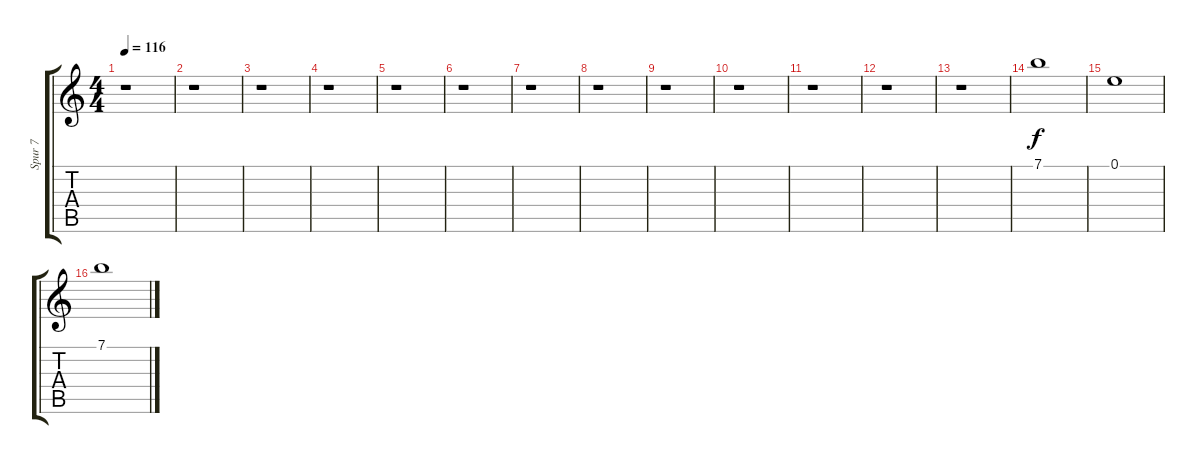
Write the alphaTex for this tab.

\track ("Spur 7" "Spur 7") {instrument distortionguitar}
\staff {score tabs}
\tuning (E4 B3 G3 D3 A2 E2) {hide}
\ts (4 4)
\tempo 116
\clef g2
\ks c
r.1{dy f} |
r.1 |
r.1 |
r.1 |
r.1 |
r.1 |
r.1 |
r.1 |
r.1 |
r.1 |
r.1 |
r.1 |
r.1 |
7.1.1 |
0.1.1 |
7.1.1
